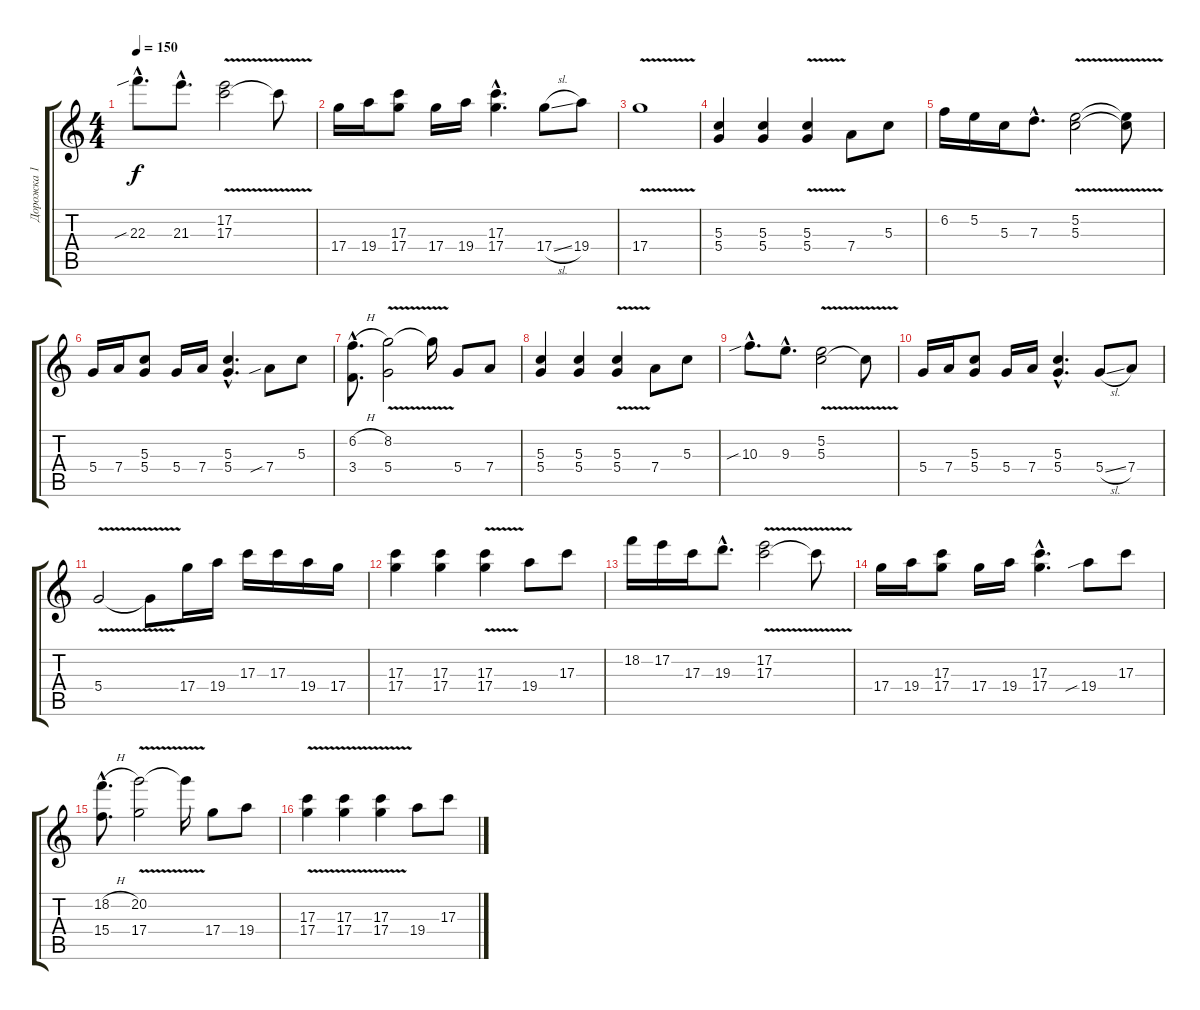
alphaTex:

\track ("Дорожка 1" "Дорожка 1") {instrument distortionguitar}
\staff {score tabs}
\tuning (E4 B3 G3 D3 A2 E2) {hide}
\ts (4 4)
\tempo 150
\clef g2
\ks c
22.3{sib hac}.8{d dy f} 21.3{hac}.8{d} (17.2 17.3{v}).2 17.3{t}.8 |
17.4.16 19.4.16 (17.3 17.4).8 17.4.16 19.4.16 (17.3{hac} 17.4{hac}).4{d} 17.4{sl}.8 19.4.8 |
17.4{v}.1 |
(5.3 5.4).4 (5.3 5.4).4 (5.3{v} 5.4).4 7.4.8 5.3.8 |
6.2.16 5.2.16 5.3.16 7.3{hac}.8{d} (5.2 5.3{v}).2 (5.2{t} 5.3{t}).8 |
5.4.16 7.4.16 (5.3 5.4).8 5.4.16 7.4.16 (5.3{hac} 5.4{hac}).4{d} 7.4{sib}.8 5.3.8 |
(6.2{h hac} 3.4{hac}).8{d} (8.2{v} 5.4).2 8.2{t}.16 5.4.8 7.4.8 |
(5.3 5.4).4 (5.3 5.4).4 (5.3{v} 5.4).4 7.4.8 5.3.8 |
10.3{sib hac}.8{d} 9.3{hac}.8{d} (5.2 5.3{v}).2 5.3{t}.8 |
5.4.16 7.4.16 (5.3 5.4).8 5.4.16 7.4.16 (5.3{hac} 5.4{hac}).4{d} 5.4{sl}.8 7.4.8 |
5.4{v}.2 5.4{t}.8 17.4.16 19.4.16 17.3.16 17.3.16 19.4.16 17.4.16 |
(17.3 17.4).4 (17.3 17.4).4 (17.3{v} 17.4).4 19.4.8 17.3.8 |
18.2.16 17.2.16 17.3.16 19.3{hac}.8{d} (17.2 17.3{v}).2 17.3{t}.8 |
17.4.16 19.4.16 (17.3 17.4).8 17.4.16 19.4.16 (17.3{hac} 17.4{hac}).4{d} 19.4{sib}.8 17.3.8 |
(18.2{h hac} 15.4{hac}).8{d} (20.2{v} 17.4).2 20.2{t}.16 17.4.8 19.4.8 |
(17.3{v} 17.4).4 (17.3{v} 17.4).4 (17.3{v} 17.4).4 19.4.8 17.3.8
